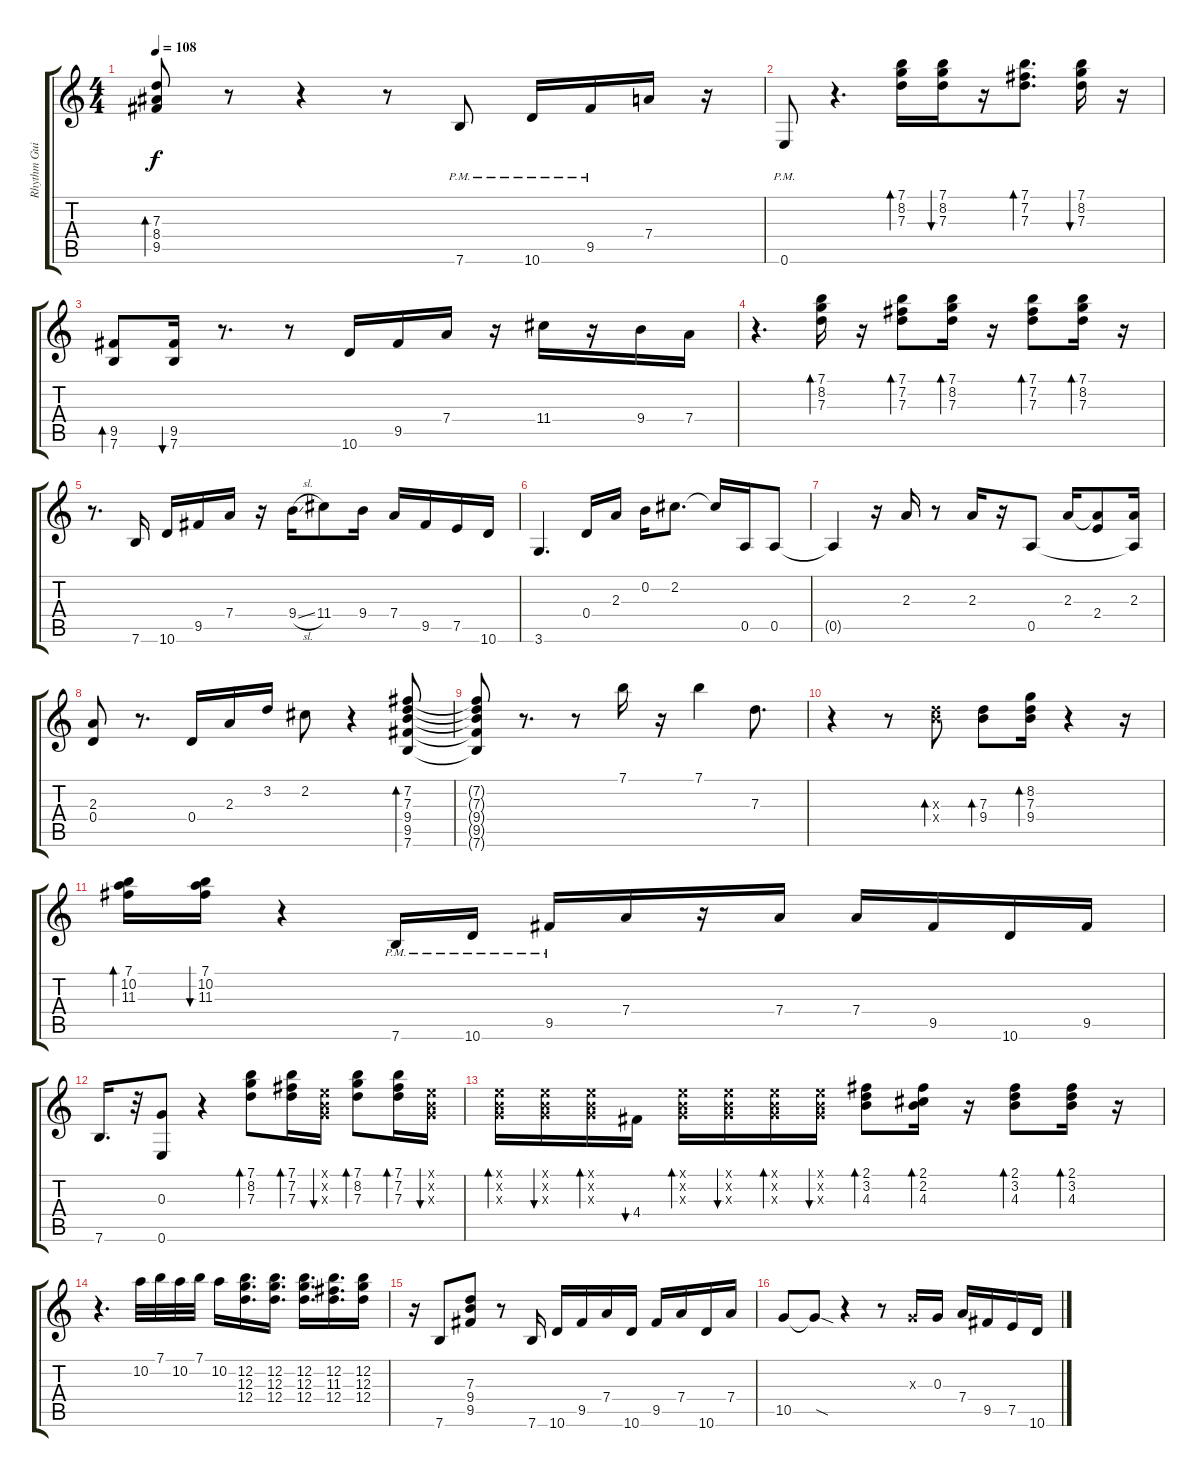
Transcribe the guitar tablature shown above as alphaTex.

\track ("Rhythm Guitar L" "Rhythm Gui") {instrument acousticguitarsteel}
\staff {score tabs}
\tuning (E4 B3 G3 D3 A2 E2) {hide}
\ts (4 4)
\tempo 108
\clef g2
\ks c
(7.3 8.4 9.5).8{bd 60 dy f} r.8 r.4 r.8 7.6{pm}.8 10.6{pm}.16 9.5{pm}.16 7.4.16 r.16 |
0.6{pm}.8 r.4{d} (7.1 8.2 7.3).16{bd 60} (7.1 8.2 7.3).16{bu 60} r.16 (7.1 7.2 7.3).8{d bd 60} (7.1 8.2 7.3).16{bu 60} r.16 |
(9.5 7.6).8{bd 60} (9.5 7.6).16{bu 60} r.8{d} r.8 10.6.16 9.5.16 7.4.16 r.16 11.4.16 r.16 9.4.16 7.4.16 |
r.4{d} (7.1 8.2 7.3).16{bd 60} r.16 (7.1 7.2 7.3).8{bd 60} (7.1 8.2 7.3).16{bd 60} r.16 (7.1 7.2 7.3).8{bd 60} (7.1 8.2 7.3).16{bd 60} r.16 |
r.8{d} 7.6.16 10.6.16 9.5.16 7.4.16 r.16 9.4{sl}.16 11.4.8 9.4.16 7.4.16 9.5.16 7.5.16 10.6.16 |
3.6.4{d} 0.4.16 2.3.16 0.2.16 2.2.8{d} 2.2{t}.16 0.5.16 0.5.8 |
0.5{t}.4 r.16 2.3.16 r.8 2.3.16 r.16 0.5.8 2.3.16 (2.3{t} 2.4).8 (2.3 0.5{t}).16 |
(2.3 0.4).8 r.8{d} 0.4.16 2.3.16 3.2.16 2.2.8 r.4 (7.2 7.3 9.4 9.5 7.6).8{bd 60} |
(7.2{t} 7.3{t} 9.4{t} 9.5{t} 7.6{t}).8 r.8{d} r.8 7.1.16 r.16 7.1.4 7.3.8{d} |
r.4 r.8 (7.3{x} 9.4{x}).8{bd 60} (7.3 9.4).8{bd 60} (8.2 7.3 9.4).16{bd 60} r.4 r.16 |
(7.1 10.2 11.3).16{bd 60} (7.1 10.2 11.3).16{bu 60} r.4 7.6{pm}.16 10.6{pm}.16 9.5{pm}.16 7.4.16 r.16 7.4.16 7.4.16 9.5.16 10.6.16 9.5.16 |
7.6.16{d} r.32 (0.3 0.6).8 r.4 (7.1 8.2 7.3).8{bd 60} (7.1 7.2 7.3).16{bd 60} (0.1{x} 0.2{x} 0.3{x}).16{bu 60} (7.1 8.2 7.3).8{bd 60} (7.1 7.2 7.3).16{bd 60} (0.1{x} 0.2{x} 0.3{x}).16{bu 60} |
(0.1{x} 0.2{x} 0.3{x}).16{bd 60} (0.1{x} 0.2{x} 0.3{x}).16{bu 60} (0.1{x} 0.2{x} 0.3{x}).16{bd 60} 4.4.16{bu 60} (0.1{x} 0.2{x} 0.3{x}).16{bd 60} (0.1{x} 0.2{x} 0.3{x}).16{bu 60} (0.1{x} 0.2{x} 0.3{x}).16{bd 60} (0.1{x} 0.2{x} 0.3{x}).16{bu 60} (2.1 3.2 4.3).8{bd 60} (2.1 2.2 4.3).16{bd 60} r.16 (2.1 3.2 4.3).8{bd 60} (2.1 3.2 4.3).16{bd 60} r.16 |
r.4{d} 10.2.32 7.1.32 10.2.32 7.1.32 10.2.16 (12.2 12.3 12.4).16{d} (12.2 12.3 12.4).16{d} (12.2 12.3 12.4).16{d} (12.2 11.3 12.4).16{d} (12.2 12.3 12.4).16 |
r.16 7.6.8 (7.3 9.4 9.5).8 r.8 7.6.16 10.6.16 9.5.16 7.4.16 10.6.16 9.5.16 7.4.16 10.6.16 7.4.16 |
10.5.8 10.5{sod t}.8 r.4 r.8 0.3{x}.16 0.3.16 7.4.16 9.5.16 7.5.16 10.6.16
